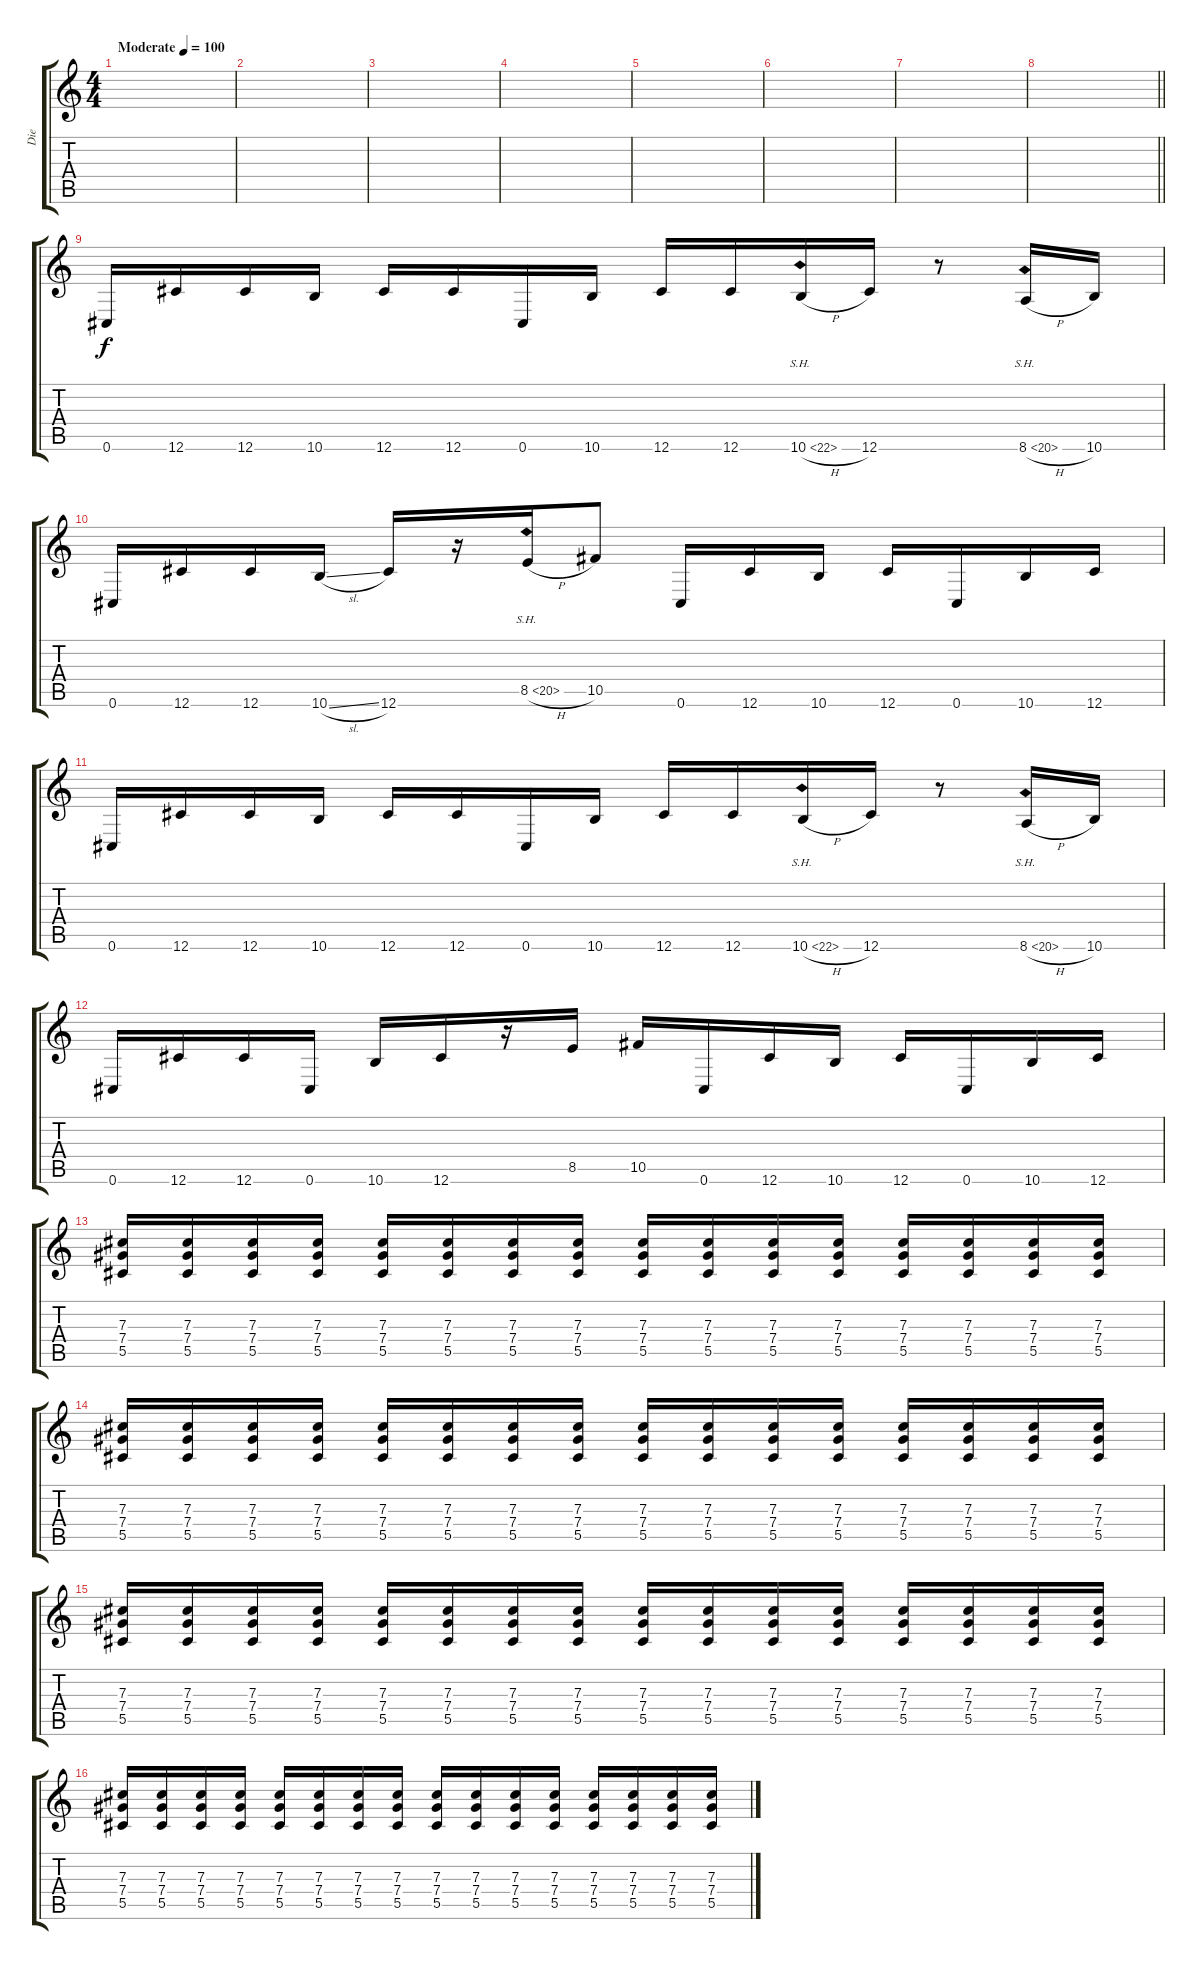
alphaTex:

\track ("Die" "Die") {instrument distortionguitar}
\staff {score tabs}
\tuning (Eb4 Bb3 Gb3 Db3 Ab2 Db2) {hide}
\ts (4 4)
\tempo (100 "Moderate")
\clef g2
\ks c
|
|
|
|
|
|
|
\barLineRight lightlight
|
0.6.16{instrument distortionguitar} 12.6.16 12.6.16 10.6.16 12.6.16 12.6.16 0.6.16 10.6.16 12.6.16 12.6.16 10.6{sh 12 h}.16 12.6.16 r.8 8.6{sh 12 h}.16 10.6.16 |
0.6.16 12.6.16 12.6.16 10.6{sl}.16 12.6.16 r.16 8.5{sh 12 h}.16 10.5.8 0.6.16 12.6.16 10.6.16 12.6.16 0.6.16 10.6.16 12.6.16 |
0.6.16 12.6.16 12.6.16 10.6.16 12.6.16 12.6.16 0.6.16 10.6.16 12.6.16 12.6.16 10.6{sh 12 h}.16 12.6.16 r.8 8.6{sh 12 h}.16 10.6.16 |
0.6.16 12.6.16 12.6.16 0.6.16 10.6.16 12.6.16 r.16 8.5.16 10.5.16 0.6.16 12.6.16 10.6.16 12.6.16 0.6.16 10.6.16 12.6.16 |
(7.3 7.4 5.5).16{volume 13 instrument electricguitarclean} (7.3 7.4 5.5).16 (7.3 7.4 5.5).16 (7.3 7.4 5.5).16 (7.3 7.4 5.5).16 (7.3 7.4 5.5).16 (7.3 7.4 5.5).16 (7.3 7.4 5.5).16 (7.3 7.4 5.5).16 (7.3 7.4 5.5).16 (7.3 7.4 5.5).16 (7.3 7.4 5.5).16 (7.3 7.4 5.5).16 (7.3 7.4 5.5).16 (7.3 7.4 5.5).16 (7.3 7.4 5.5).16 |
(7.3 7.4 5.5).16 (7.3 7.4 5.5).16 (7.3 7.4 5.5).16 (7.3 7.4 5.5).16 (7.3 7.4 5.5).16 (7.3 7.4 5.5).16 (7.3 7.4 5.5).16 (7.3 7.4 5.5).16 (7.3 7.4 5.5).16 (7.3 7.4 5.5).16 (7.3 7.4 5.5).16 (7.3 7.4 5.5).16 (7.3 7.4 5.5).16 (7.3 7.4 5.5).16 (7.3 7.4 5.5).16 (7.3 7.4 5.5).16 |
(7.3 7.4 5.5).16 (7.3 7.4 5.5).16 (7.3 7.4 5.5).16 (7.3 7.4 5.5).16 (7.3 7.4 5.5).16 (7.3 7.4 5.5).16 (7.3 7.4 5.5).16 (7.3 7.4 5.5).16 (7.3 7.4 5.5).16 (7.3 7.4 5.5).16 (7.3 7.4 5.5).16 (7.3 7.4 5.5).16 (7.3 7.4 5.5).16 (7.3 7.4 5.5).16 (7.3 7.4 5.5).16 (7.3 7.4 5.5).16 |
(7.3 7.4 5.5).16 (7.3 7.4 5.5).16 (7.3 7.4 5.5).16 (7.3 7.4 5.5).16 (7.3 7.4 5.5).16 (7.3 7.4 5.5).16 (7.3 7.4 5.5).16 (7.3 7.4 5.5).16 (7.3 7.4 5.5).16 (7.3 7.4 5.5).16 (7.3 7.4 5.5).16 (7.3 7.4 5.5).16 (7.3 7.4 5.5).16 (7.3 7.4 5.5).16 (7.3 7.4 5.5).16 (7.3 7.4 5.5).16
